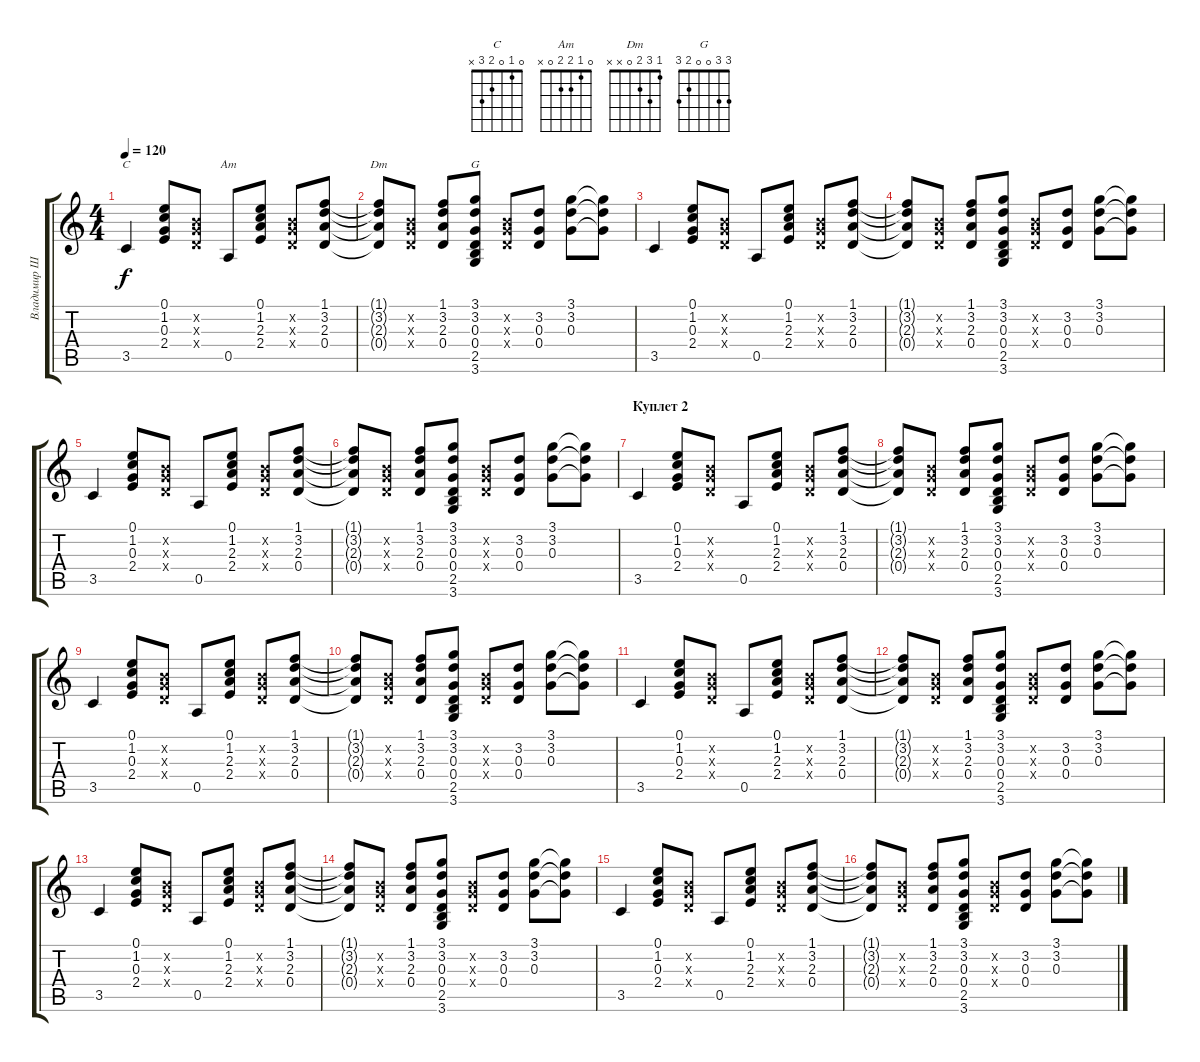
\track ("Владимир Шахрин" "Владимир Ш") {instrument electricguitarmuted}
\staff {score tabs}
\tuning (E4 B3 G3 D3 A2 E2) {hide}
\chord ("C" 0 1 0 2 3 x)
\chord ("Am" 0 1 2 2 0 x)
\chord ("Dm" 1 3 2 0 x x)
\chord ("G" 3 3 0 0 2 3)
\ts (4 4)
\tempo 120
\clef g2
\ks c
3.5.4{ch "C" dy f} (0.1 1.2 0.3 2.4).8 (0.2{x} 0.3{x} 0.4{x}).8 0.5.8{ch "Am"} (0.1 1.2 2.3 2.4).8 (0.2{x} 0.3{x} 0.4{x}).8 (1.1 3.2 2.3 0.4).8 |
(1.1{t} 3.2{t} 2.3{t} 0.4{t}).8{ch "Dm"} (0.2{x} 0.3{x} 0.4{x}).8 (1.1 3.2 2.3 0.4).8 (3.1 3.2 0.3 0.4 2.5 3.6).8{ch "G"} (0.2{x} 0.3{x} 0.4{x}).8 (3.2 0.3 0.4).8 (3.1 3.2 0.3).8 (3.1{t} 3.2{t} 0.3{t}).8 |
3.5.4 (0.1 1.2 0.3 2.4).8 (0.2{x} 0.3{x} 0.4{x}).8 0.5.8 (0.1 1.2 2.3 2.4).8 (0.2{x} 0.3{x} 0.4{x}).8 (1.1 3.2 2.3 0.4).8 |
(1.1{t} 3.2{t} 2.3{t} 0.4{t}).8 (0.2{x} 0.3{x} 0.4{x}).8 (1.1 3.2 2.3 0.4).8 (3.1 3.2 0.3 0.4 2.5 3.6).8 (0.2{x} 0.3{x} 0.4{x}).8 (3.2 0.3 0.4).8 (3.1 3.2 0.3).8 (3.1{t} 3.2{t} 0.3{t}).8 |
3.5.4 (0.1 1.2 0.3 2.4).8 (0.2{x} 0.3{x} 0.4{x}).8 0.5.8 (0.1 1.2 2.3 2.4).8 (0.2{x} 0.3{x} 0.4{x}).8 (1.1 3.2 2.3 0.4).8 |
(1.1{t} 3.2{t} 2.3{t} 0.4{t}).8 (0.2{x} 0.3{x} 0.4{x}).8 (1.1 3.2 2.3 0.4).8 (3.1 3.2 0.3 0.4 2.5 3.6).8 (0.2{x} 0.3{x} 0.4{x}).8 (3.2 0.3 0.4).8 (3.1 3.2 0.3).8 (3.1{t} 3.2{t} 0.3{t}).8 |
\section ("" "Куплет 2")
3.5.4 (0.1 1.2 0.3 2.4).8 (0.2{x} 0.3{x} 0.4{x}).8 0.5.8 (0.1 1.2 2.3 2.4).8 (0.2{x} 0.3{x} 0.4{x}).8 (1.1 3.2 2.3 0.4).8 |
(1.1{t} 3.2{t} 2.3{t} 0.4{t}).8 (0.2{x} 0.3{x} 0.4{x}).8 (1.1 3.2 2.3 0.4).8 (3.1 3.2 0.3 0.4 2.5 3.6).8 (0.2{x} 0.3{x} 0.4{x}).8 (3.2 0.3 0.4).8 (3.1 3.2 0.3).8 (3.1{t} 3.2{t} 0.3{t}).8 |
3.5.4 (0.1 1.2 0.3 2.4).8 (0.2{x} 0.3{x} 0.4{x}).8 0.5.8 (0.1 1.2 2.3 2.4).8 (0.2{x} 0.3{x} 0.4{x}).8 (1.1 3.2 2.3 0.4).8 |
(1.1{t} 3.2{t} 2.3{t} 0.4{t}).8 (0.2{x} 0.3{x} 0.4{x}).8 (1.1 3.2 2.3 0.4).8 (3.1 3.2 0.3 0.4 2.5 3.6).8 (0.2{x} 0.3{x} 0.4{x}).8 (3.2 0.3 0.4).8 (3.1 3.2 0.3).8 (3.1{t} 3.2{t} 0.3{t}).8 |
3.5.4 (0.1 1.2 0.3 2.4).8 (0.2{x} 0.3{x} 0.4{x}).8 0.5.8 (0.1 1.2 2.3 2.4).8 (0.2{x} 0.3{x} 0.4{x}).8 (1.1 3.2 2.3 0.4).8 |
(1.1{t} 3.2{t} 2.3{t} 0.4{t}).8 (0.2{x} 0.3{x} 0.4{x}).8 (1.1 3.2 2.3 0.4).8 (3.1 3.2 0.3 0.4 2.5 3.6).8 (0.2{x} 0.3{x} 0.4{x}).8 (3.2 0.3 0.4).8 (3.1 3.2 0.3).8 (3.1{t} 3.2{t} 0.3{t}).8 |
3.5.4 (0.1 1.2 0.3 2.4).8 (0.2{x} 0.3{x} 0.4{x}).8 0.5.8 (0.1 1.2 2.3 2.4).8 (0.2{x} 0.3{x} 0.4{x}).8 (1.1 3.2 2.3 0.4).8 |
(1.1{t} 3.2{t} 2.3{t} 0.4{t}).8 (0.2{x} 0.3{x} 0.4{x}).8 (1.1 3.2 2.3 0.4).8 (3.1 3.2 0.3 0.4 2.5 3.6).8 (0.2{x} 0.3{x} 0.4{x}).8 (3.2 0.3 0.4).8 (3.1 3.2 0.3).8 (3.1{t} 3.2{t} 0.3{t}).8 |
3.5.4 (0.1 1.2 0.3 2.4).8 (0.2{x} 0.3{x} 0.4{x}).8 0.5.8 (0.1 1.2 2.3 2.4).8 (0.2{x} 0.3{x} 0.4{x}).8 (1.1 3.2 2.3 0.4).8 |
(1.1{t} 3.2{t} 2.3{t} 0.4{t}).8 (0.2{x} 0.3{x} 0.4{x}).8 (1.1 3.2 2.3 0.4).8 (3.1 3.2 0.3 0.4 2.5 3.6).8 (0.2{x} 0.3{x} 0.4{x}).8 (3.2 0.3 0.4).8 (3.1 3.2 0.3).8 (3.1{t} 3.2{t} 0.3{t}).8
